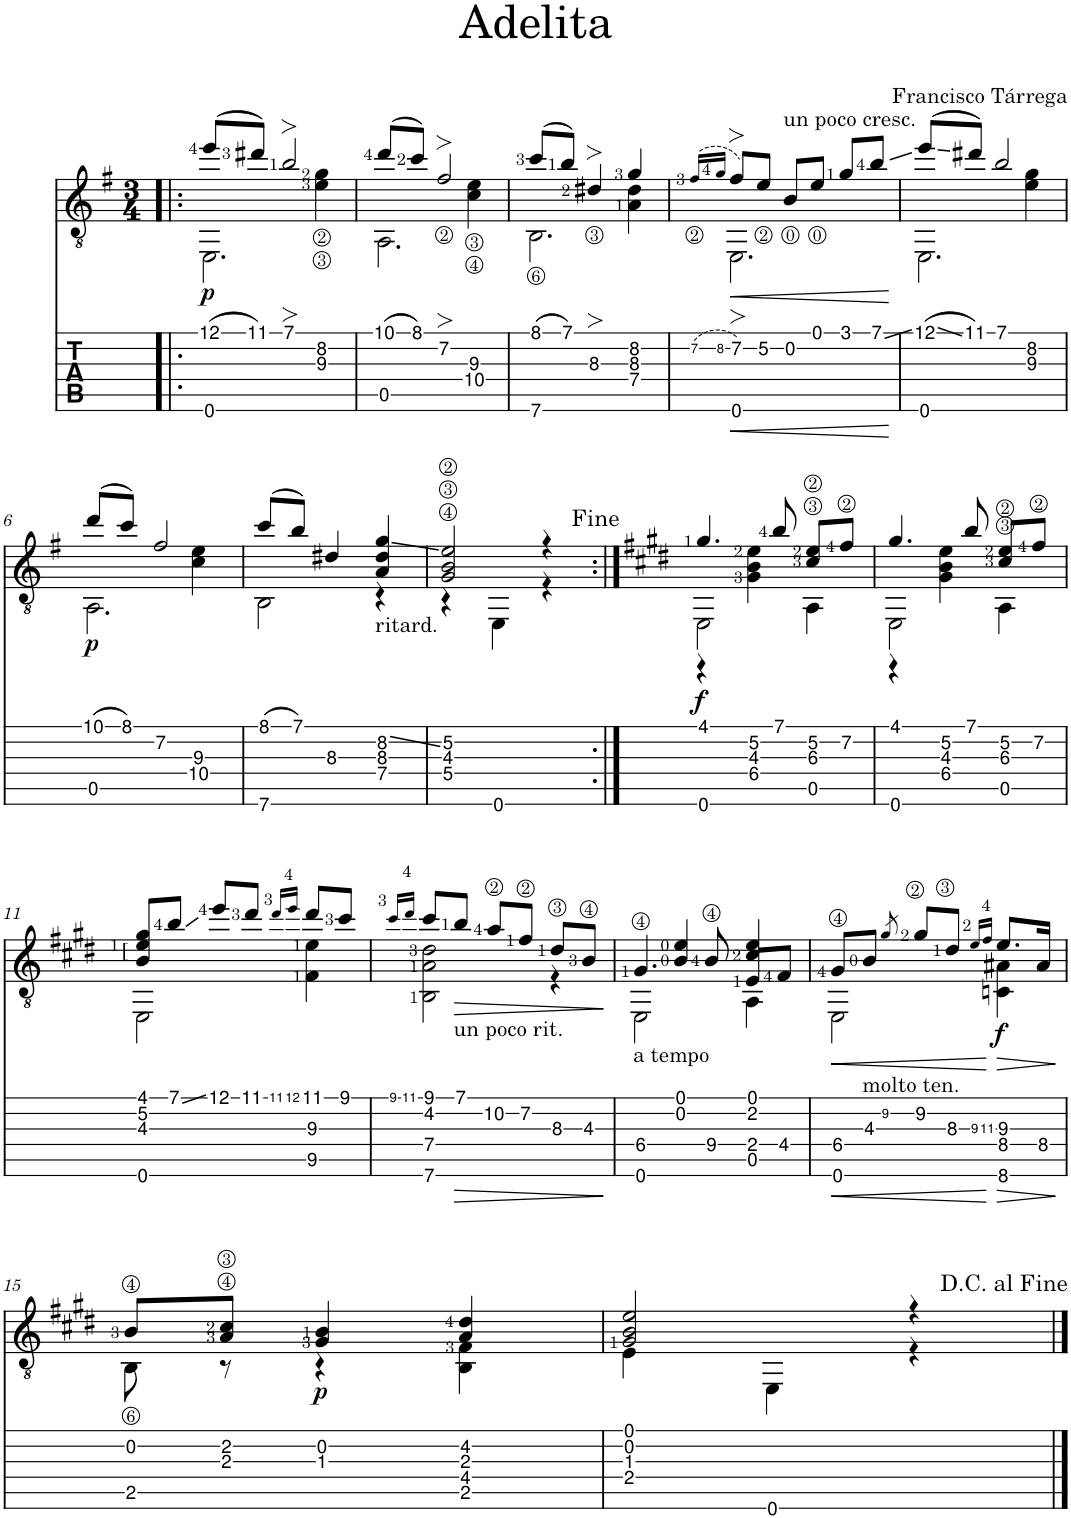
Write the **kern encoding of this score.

**kern	**kern	**dynam
*part1	*part1	*part1
*staff2	*staff1	*staff1/2
*I"Classical Guitar	*	*
*I'Guit.	*	*
*stria6	*	*
*	*clefGv2	*
*k[f#]	*k[f#]	*
*e:	*e:	*
*M3/4	*M3/4	*
=1!|:	=1!|:	=1!|:
*^	*^	*
*	*^	*	*^	*
!	!	!	!	!	!	!LO:DY:b
8eeL	2.EE	2ryy	(8ee/L	2.EE\	2ryy	p
8dd#XJ	.	.	8dd#X/J)	.	.	.
2b>	.	.	2b>/	.	.	.
.	.	4e 4g	.	.	4e\ 4g\	.
=2	=2	=2	=2	=2	=2	=2
8ddL	2.AA	2ryy	(8dd/L	2.AA\	2ryy	.
8ccJ	.	.	8cc/J)	.	.	.
2f#>	.	.	2f#></	.	.	.
.	.	4c 4e	.	.	4c\ 4e\	.
=3	=3	=3	=3	=3	=3	=3
8ccL	2.BB	2ryy	(8cc/L	2.BB\	2ryy	.
8bJ	.	.	8b/J)	.	.	.
4d#X>	.	.	4d#X></	.	.	.
4g	.	4A 4d#	4g/	.	4A\ 4d#\	.
*v	*v	*v	*	*	*	*
*	*v	*v	*v	*
=4	=4	=4
qf#	(16qf#</LL	.
qg	16qg/JJ	.
*^	*^	*
8f#>L	2.EE	8f#>/L)	2.EE\	.
8eJ	.	8e</J	.	.
!	!	!LO:TX:a:t=un poco cresc.	!	!
8BL	.	8B</L	.	.
8eJ	.	8e</J	.	.
8gL	.	8g/L	.	.
8bJ	.	8b/J	.	.
=5	=5	=5	=5	=5
*	*^	*	*^	*
8eeL	2.EE	2ryy	(8ee/L	2.EE\	2ryy	.
8dd#XJ	.	.	8dd#X/J)	.	.	.
2b	.	.	2b/	.	.	.
.	.	4e 4g	.	.	4e\ 4g\	.
!!LO:LB:g=z	!!	!!
=6	=6	=6	=6	=6	=6	=6
!	!	!	!	!	!	!LO:DY:b
8ddL	2.AA	2ryy	(8dd/L	2.AA\	2ryy	p
8ccJ	.	.	8cc/J)	.	.	.
2f#	.	.	2f#/	.	.	.
.	.	4c 4e	.	.	4c\ 4e\	.
*	*v	*v	*	*	*	*
*	*	*	*v	*v	*
=7	=7	=7	=7	=7
8ccL	2BB	(8cc/L	2BB\	.
8bJ	.	8b/J)	.	.
4d#X	.	4d#X/	.	.
!	!	!LO:TX:b:t=ritard.	!	!
4A 4d# 4g	4r	4A/ 4d#/ 4g/	4r	.
=8	=8	=8	=8	=8
2G 2B 2e	4r	2G/ 2B/ 2e/	4r	.
.	4EE	.	4EE\	.
4r	4r	4r	4r	.
*v	*v	*	*	*
*	*v	*v	*
=9:|!	=9:|!	=9:|!
*k[f#c#g#d#]	*k[f#c#g#d#]	*
*E:	*E:	*
*^	*^	*
*	*^	*	*^	*
!	!	!	!	!	!	!LO:DY:b
4.g#	2EE	4r	4.g#/	2EE\	4r	f
.	.	4G# 4B 4e	.	.	4G#\ 4B\ 4e\	.
8b	.	.	8b/	.	.	.
8c#\ 8e\L	4AA	4r	8c#/ 8e/L	4AA\	4ryy	.
8f#J	.	.	8f#/J	.	.	.
=10	=10	=10	=10	=10	=10	=10
4.g#	2EE	4ryy	4.g#/	2EE\	4r	.
.	.	4G# 4B 4e	.	.	4G#\ 4B\ 4e\	.
8b	.	.	8b/	.	.	.
8c#\ 8e\L	4AA	4r	8c#/ 8e/L	4AA\	4ryy	.
8f#J	.	.	8f#/J	.	.	.
*	*v	*v	*	*	*	*
*	*	*	*v	*v	*
!!LO:LB:g=z
=11	=11	=11	=11	=11
!	!	!LO:TX:a:t=[	!	!
8B\ 8e\ 8g#\L	2EE	8B/ 8e/ 8g#/L	2EE\	.
8bJ	.	8b/J	.	.
8eeL	.	8ee/L	.	.
8dd#J	.	8dd#/J	.	.
qdd#	.	16qdd#/LL	.	.
qee	.	16qee/JJ	.	.
8dd#L	4F# 4e	8dd#/L	4F#\ 4e\	.
8cc#J	.	8cc#/J	.	.
=12	=12	=12	=12	=12
qcc#	.	16qcc#/LL	.	.
qdd#	.	16qdd#/JJ	.	.
8cc#L	2BB 2A 2d#	8cc#/L	2BB\ 2A\ 2d#\	.
!	!	!LO:TX:b:t=un poco rit.	!	!
!	!	!	!	!LO:HP:b
8bJ	.	8b/J	.	>
8a<L	.	8a/L	.	.
8f#J	.	8f#/J	.	.
8d#<L	4r	8d#/L	4r	.
8B<J	.	8B/J	.	.
*v	*v	*	*	*
*	*v	*v	*
.	.	]
=13	=13	=13
*^	*^	*
*	*^	*	*^	*
!	!	!	!LO:TX:b:t=a tempo	!	!	!
4.G#	2EE	4ryy	4.G#/	2EE\	4ryy	.
.	.	4B 4e	.	.	4B/ 4e/	.
8B<	.	.	8B/	.	.	.
4c# 4e	4AA	8EL	4c#/ 4e/	4AA\	8E/L	.
.	.	8F#J	.	.	8F#/J	.
=14	=14	=14	=14	=14	=14	=14
!	!	!	!	!	!	!LO:HP:b
*	*v	*v	*	*	*	*
*	*	*	*v	*v	*
8G#L	2EE	8G#/L	2EE\	<
!	!	!LO:TX:b:t=molto ten.	!	!
8BJ	.	8B/J	.	.
qg#	.	8qg#/	.	.
8g#L	.	8g#/L	.	.
8d#J	.	8d#/J	.	.
qe	.	16qe/LL	.	.
qf#	.	16qf#/JJ	.	.
!	!	!	!	!LO:DY:n=1:b
8.eL	4Cn 4A#X	8.e/L	4Cn\ 4A#X\	[ f
16A#Jk	.	16A#/Jk	.	.
!!LO:LB:g=z	!!
=15	=15	=15	=15	=15
8BL	8BB	8B/L	8BB\	.
8A\ 8c#\J	8r	8A/ 8c#/J	8r	.
!	!	!	!	!LO:DY:b
4G# 4B	4r	4G#/ 4B/	4r	p
4A 4d#	4BB 4F#	4A/ 4d#/	4BB\ 4F#\	.
=16	=16	=16	=16	=16
2G# 2B 2e	4E	2G#/ 2B/ 2e/	4E\	.
.	4EE	.	4EE\	.
4r	4r	4r	4r	.
*v	*v	*	*	*
*	*v	*v	*
==	==	==
*-	*-	*-
